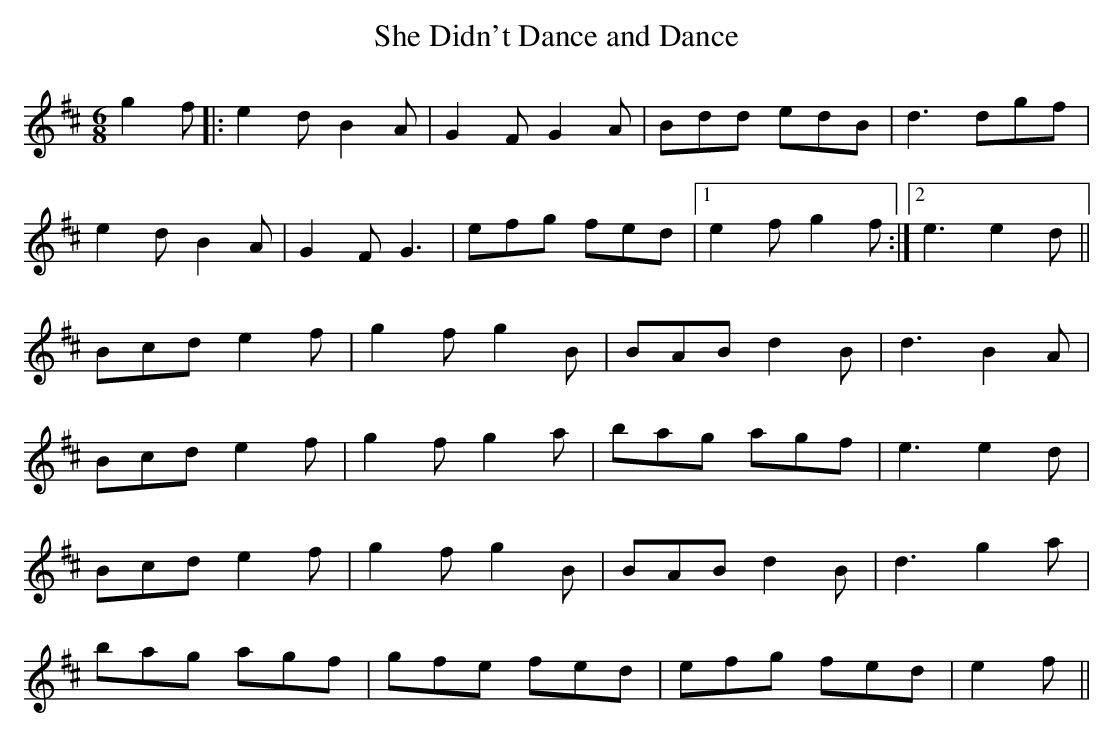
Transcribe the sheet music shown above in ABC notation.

X:1
T:She Didn't Dance and Dance
M:6/8
L:1/8
K:Edor
g2f |: e2d B2A | G2F G2A | Bdd edB | d3 dgf |
e2d B2A | G2F G3 | efg fed |1 e2f g2f :|2 e3 e2d ||
Bcd e2f | g2f g2B | BAB d2B | d3 B2A |
Bcd e2f | g2f g2a | bag agf | e3 e2d |
Bcd e2f | g2f g2B | BAB d2B | d3 g2a |
bag agf | gfe fed | efg fed | e2f ||
